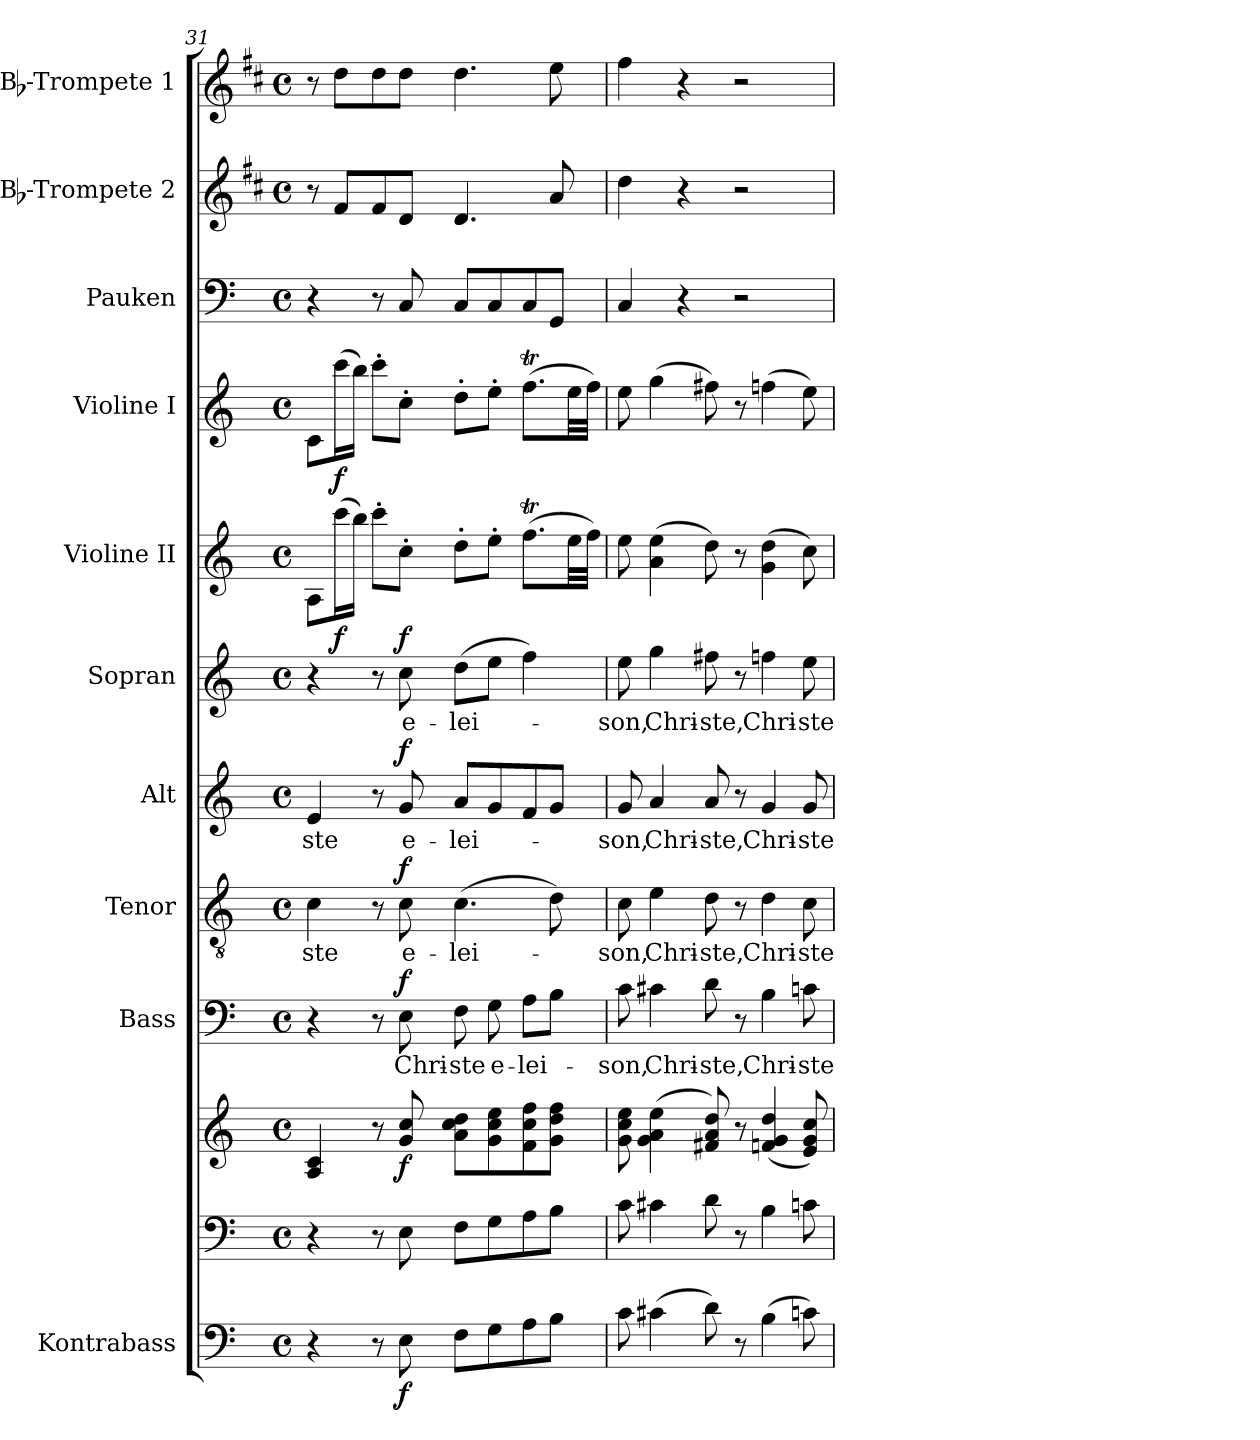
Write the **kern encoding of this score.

**kern	**dynam	**kern	**kern	**dynam	**kern	**text	**dynam	**kern	**text	**dynam	**kern	**text	**dynam	**kern	**text	**dynam	**kern	**dynam	**kern	**dynam	**kern	**kern	**kern
*part11	*part11	*part10	*part10	*part10	*part9	*part9	*part9	*part8	*part8	*part8	*part7	*part7	*part7	*part6	*part6	*part6	*part5	*part5	*part4	*part4	*part3	*part2	*part1
*staff12	*staff12	*staff11	*staff10	*staff10/11	*staff9	*staff9	*staff9	*staff8	*staff8	*staff8	*staff7	*staff7	*staff7	*staff6	*staff6	*staff6	*staff5	*staff5	*staff4	*staff4	*staff3	*staff2	*staff1
*I"Kontrabass	*	*	*	*	*I"Bass	*	*	*I"Tenor	*	*	*I"Alt	*	*	*I"Sopran	*	*	*I"Violine II	*	*I"Violine I	*	*I"Pauken	*I"Bb-Trompete 2	*I"Bb-Trompete 1
*I'Kb.	*	*	*	*	*I'B.	*	*	*I'T.	*	*	*I'A.	*	*	*I'S.	*	*	*I'Vl. II	*	*I'Vl. I	*	*I'Pk.	*I'Bb Trp. 2	*I'Bb Trp. 1
*clefF4	*	*clefF4	*clefG2	*	*clefF4	*	*	*clefGv2	*	*	*clefG2	*	*	*clefG2	*	*	*clefG2	*	*clefG2	*	*clefF4	*clefG2	*clefG2
*ITrd7c12	*	*	*	*	*	*	*	*	*	*	*	*	*	*	*	*	*	*	*	*	*	*ITrd1c2	*ITrd1c2
*k[]	*	*k[]	*k[]	*	*k[]	*	*	*k[]	*	*	*k[]	*	*	*k[]	*	*	*k[]	*	*k[]	*	*k[]	*k[]	*k[]
*C:	*	*C:	*C:	*	*C:	*	*	*C:	*	*	*C:	*	*	*C:	*	*	*C:	*	*C:	*	*C:	*C:	*C:
*M4/4	*	*M4/4	*M4/4	*	*M4/4	*	*	*M4/4	*	*	*M4/4	*	*	*M4/4	*	*	*M4/4	*	*M4/4	*	*M4/4	*M4/4	*M4/4
*met(c)	*	*met(c)	*met(c)	*	*met(c)	*	*	*met(c)	*	*	*met(c)	*	*	*met(c)	*	*	*met(c)	*	*met(c)	*	*met(c)	*met(c)	*met(c)
=31	=31	=31	=31	=31	=31	=31	=31	=31	=31	=31	=31	=31	=31	=31	=31	=31	=31	=31	=31	=31	=31	=31	=31
!	!	!	!	!	!	!	!	!	!LO:LY:b	!	!	!LO:LY:b	!	!	!	!	!	!	!	!	!	!	!
4r	.	4r	4A/ 4c/	.	4r	.	.	4c\	-ste	.	4e/	-ste	.	4r	.	.	8A\L	.	8c\L	.	4r	8r	8r
!	!	!	!	!	!	!	!	!	!	!	!	!	!	!	!	!	!	!LO:DY:b	!	!LO:DY:b	!	!	!
.	.	.	.	.	.	.	.	.	.	.	.	.	.	.	.	.	(>16ccc\L	f	(>16ccc\L	f	.	8e/L	8cc\L
.	.	.	.	.	.	.	.	.	.	.	.	.	.	.	.	.	16bb\JJ)	.	16bb\JJ)	.	.	.	.
8r	.	8r	8r	.	8r	.	.	8r	.	.	8r	.	.	8r	.	.	8ccc'>\L	.	8ccc'>\L	.	8r	8e/	8cc\
!	!LO:DY:b	!	!	!LO:DY:b	!	!LO:LY:b	!LO:DY:a	!	!LO:LY:b	!LO:DY:a	!	!LO:LY:b	!LO:DY:a	!	!LO:LY:b	!LO:DY:a	!	!	!	!	!	!	!
8EE\	f	8E\	8g/ 8cc/	f	8E\	Chri-	f	8c\	e-	f	8g/	e-	f	8cc\	e-	f	8cc'>\J	.	8cc'>\J	.	8C/	8c/J	8cc\J
!	!	!	!	!	!	!LO:LY:b	!	!	!LO:LY:b	!	!	!LO:LY:b	!	!	!LO:LY:b	!	!	!	!	!	!	!	!
8FF\L	.	8F\L	8a\ 8cc\ 8dd\L	.	8F\	-ste	.	(>4.c\	-lei-	.	8a/L	-lei-	.	(>8dd\L	-lei-	.	8dd'>\L	.	8dd'>\L	.	8C/L	4.c/	4.cc\
!	!	!	!	!	!	!LO:LY:b	!	!	!	!	!	!	!	!	!	!	!	!	!	!	!	!	!
8GG\	.	8G\	8g\ 8cc\ 8ee\	.	8G\	e-	.	.	.	.	8g/	.	.	8ee\J	.	.	8ee'>\J	.	8ee'>\J	.	8C/	.	.
!	!	!	!	!	!	!LO:LY:b	!	!	!	!	!	!	!	!	!	!	!	!	!	!	!	!	!
8AA\	.	8A\	8f\ 8cc\ 8ff\	.	8A\L	-lei-	.	.	.	.	8f/	.	.	4ff\)	.	.	(>8.ffT\L	.	(>8.ffT\L	.	8C/	.	.
8BB\J	.	8B\J	8g\ 8dd\ 8ff\J	.	8B\J	.	.	8d\)	.	.	8g/J	.	.	.	.	.	.	.	.	.	8GG/J	8g/	8dd\
.	.	.	.	.	.	.	.	.	.	.	.	.	.	.	.	.	32ee\LL	.	32ee\LL	.	.	.	.
.	.	.	.	.	.	.	.	.	.	.	.	.	.	.	.	.	32ff\JJJ)	.	32ff\JJJ)	.	.	.	.
=32	=32	=32	=32	=32	=32	=32	=32	=32	=32	=32	=32	=32	=32	=32	=32	=32	=32	=32	=32	=32	=32	=32	=32
!	!	!	!	!	!	!LO:LY:b	!	!	!LO:LY:b	!	!	!LO:LY:b	!	!	!LO:LY:b	!	!	!	!	!	!	!	!
8C\	.	8c\	8g\ 8cc\ 8ee\	.	8c\	-son,	.	8c\	-son,	.	8g/	-son,	.	8ee\	-son,	.	8ee\	.	8ee\	.	4C/	4cc\	4ee\
!	!	!	!	!	!	!LO:LY:b	!	!	!LO:LY:b	!	!	!LO:LY:b	!	!	!LO:LY:b	!	!	!	!	!	!	!	!
(>4C#X\	.	4c#X\	(>4g\ 4a\ 4ee\	.	4c#X\	Chri-	.	4e\	Chri-	.	4a/	Chri-	.	4gg\	Chri-	.	(>4a\ 4ee\	.	(>4gg\	.	.	.	.
.	.	.	.	.	.	.	.	.	.	.	.	.	.	.	.	.	.	.	.	.	4r	4r	4r
!	!	!	!	!	!	!LO:LY:b	!	!	!LO:LY:b	!	!	!LO:LY:b	!	!	!LO:LY:b	!	!	!	!	!	!	!	!
8D\)	.	8d\	8f#X/ 8a/ 8dd/)	.	8d\	-ste,	.	8d\	-ste,	.	8a/	-ste,	.	8ff#X\	-ste,	.	8dd\)	.	8ff#X\)	.	.	.	.
8r	.	8r	8r	.	8r	.	.	8r	.	.	8r	.	.	8r	.	.	8r	.	8r	.	2r	2r	2r
!	!	!	!	!	!	!LO:LY:b	!	!	!LO:LY:b	!	!	!LO:LY:b	!	!	!LO:LY:b	!	!	!	!	!	!	!	!
(>4BB\	.	4B\	(<4fn/ 4g/ 4dd/	.	4B\	Chri-	.	4d\	Chri-	.	4g/	Chri-	.	4ffn\	Chri-	.	(>4g\ 4dd\	.	(>4ffn\	.	.	.	.
!	!	!	!	!	!	!LO:LY:b	!	!	!LO:LY:b	!	!	!LO:LY:b	!	!	!LO:LY:b	!	!	!	!	!	!	!	!
8Cn\)	.	8cn\	8e/ 8g/ 8cc/)	.	8cn\	-ste	.	8c\	-ste	.	8g/	-ste	.	8ee\	-ste	.	8cc\)	.	8ee\)	.	.	.	.
=	=	=	=	=	=	=	=	=	=	=	=	=	=	=	=	=	=	=	=	=	=	=	=
*-	*-	*-	*-	*-	*-	*-	*-	*-	*-	*-	*-	*-	*-	*-	*-	*-	*-	*-	*-	*-	*-	*-	*-
